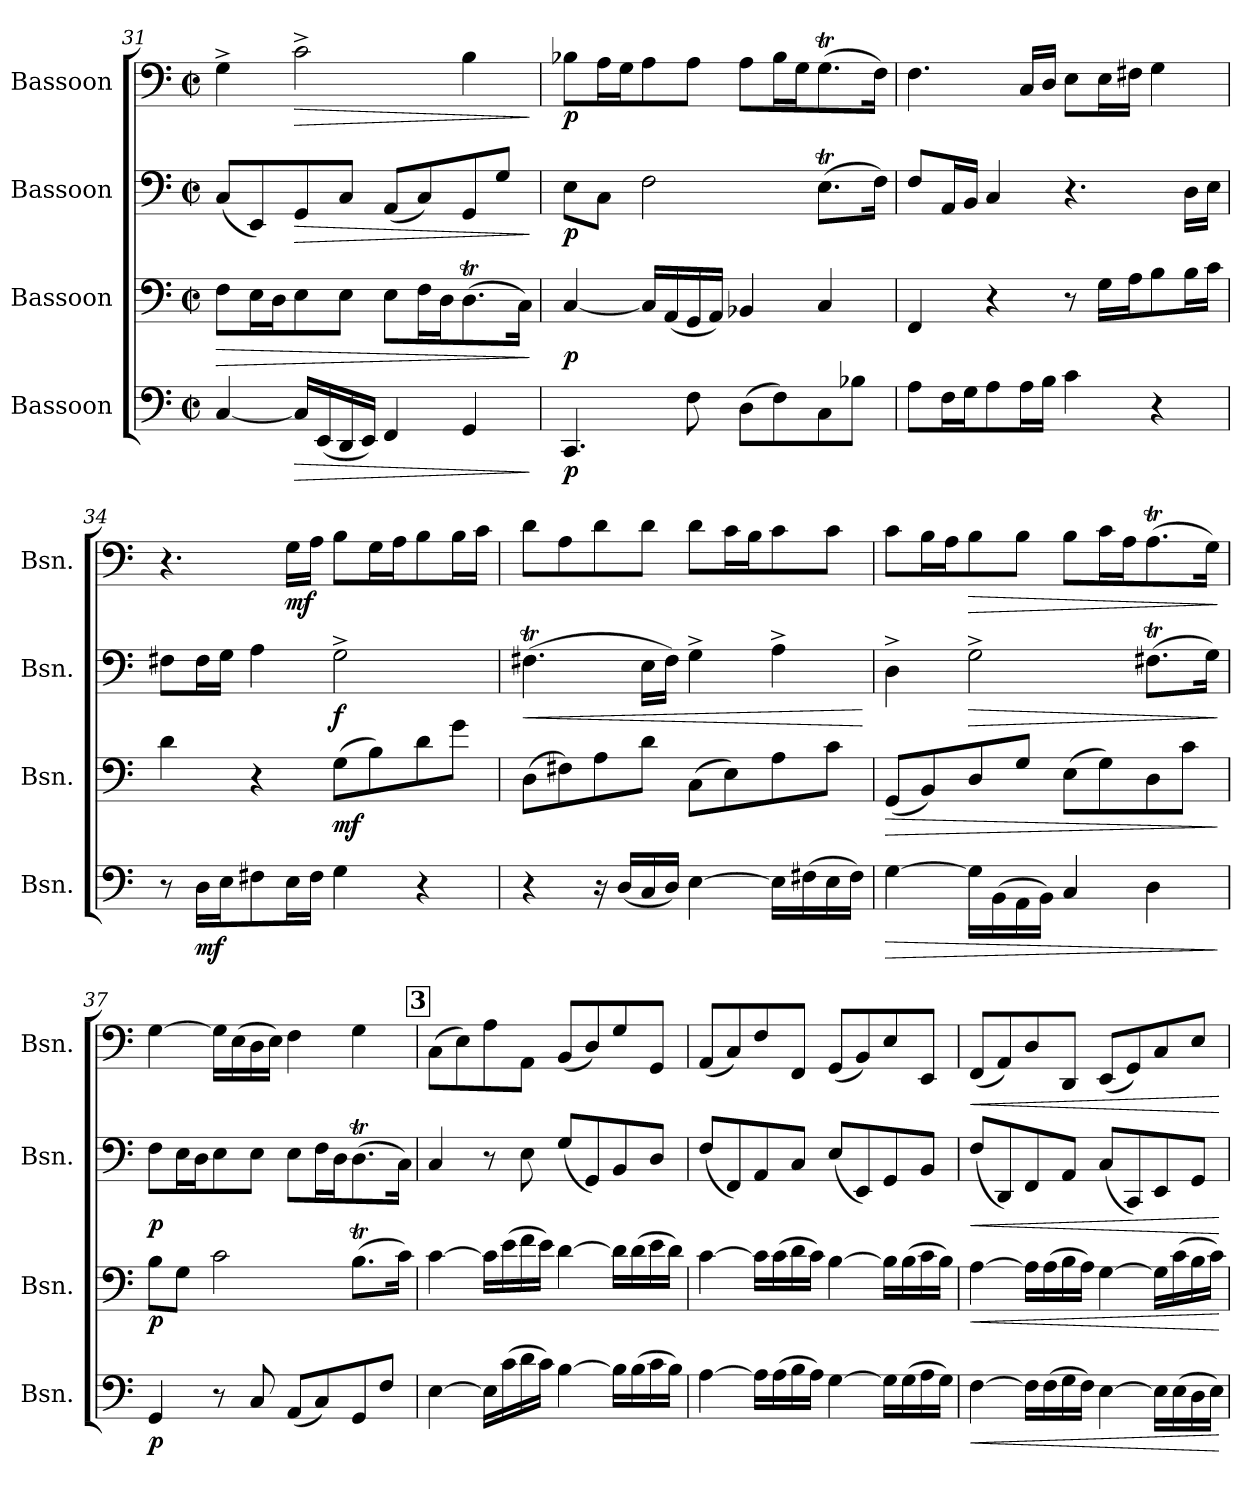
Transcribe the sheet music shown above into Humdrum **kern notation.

**kern	**dynam	**kern	**dynam	**kern	**dynam	**kern	**dynam
*part4	*part4	*part3	*part3	*part2	*part2	*part1	*part1
*staff4	*staff4	*staff3	*staff3	*staff2	*staff2	*staff1	*staff1
*I"Bassoon	*	*I"Bassoon	*	*I"Bassoon	*	*I"Bassoon	*
*I'Bsn.	*	*I'Bsn.	*	*I'Bsn.	*	*I'Bsn.	*
*clefF4	*	*clefF4	*	*clefF4	*	*clefF4	*
*k[]	*	*k[]	*	*k[]	*	*k[]	*
*M2/2	*	*M2/2	*	*M2/2	*	*M2/2	*
*met(c|)	*	*met(c|)	*	*met(c|)	*	*met(c|)	*
=31	=31	=31	=31	=31	=31	=31	=31
!	!	!	!LO:HP:b	!	!	!	!
[4C/	.	8F\L	>	(8C/L	.	4G^\	.
.	.	16E\L	.	8EE/)	.	.	.
.	.	16D\J	.	.	.	.	.
!	!LO:HP:b	!	!	!	!LO:HP:b	!	!LO:HP:b
16C/LL]	>	8E\	.	8GG/	>	2c^\	>
(16EE/	.	.	.	.	.	.	.
16DD/	.	8E\J	.	8C/J	.	.	.
16EE/JJ)	.	.	.	.	.	.	.
4FF/	.	8E\L	.	(8AA/L	.	.	.
.	.	16F\L	.	8C/)	.	.	.
.	.	16D\J	.	.	.	.	.
4GG/	.	(8.DT\	.	8GG/	.	4B\	.
.	.	.	.	8G/J	.	.	.
.	.	16C\Jk)	.	.	.	.	.
.	]	.	]	.	]	.	]
!!LO:LB:g=z
=32	=32	=32	=32	=32	=32	=32	=32
!	!LO:DY:b	!	!LO:DY:b	!	!LO:DY:b	!	!LO:DY:b
4.CC/	p	[4C/	p	8E\L	p	8B-X\L	p
.	.	.	.	8C\J	.	16A\L	.
.	.	.	.	.	.	16G\J	.
.	.	16C/LL]	.	2F\	.	8A\	.
.	.	(16AA/	.	.	.	.	.
8F\	.	16GG/	.	.	.	8A\J	.
.	.	16AA/JJ)	.	.	.	.	.
(8D\L	.	4BB-X/	.	.	.	8A\L	.
8F\)	.	.	.	.	.	16B-\L	.
.	.	.	.	.	.	16G\J	.
8C\	.	4C/	.	(8.Et\L	.	(8.GT\	.
8B-X\J	.	.	.	.	.	.	.
.	.	.	.	16F\Jk)	.	16F\Jk)	.
=33	=33	=33	=33	=33	=33	=33	=33
8A\L	.	4FF/	.	8F/L	.	4.F\	.
16F\L	.	.	.	16AA/L	.	.	.
16G\J	.	.	.	16BB/JJ	.	.	.
8A\	.	4r	.	4C/	.	.	.
16A\L	.	.	.	.	.	16C/LL	.
16B\JJ	.	.	.	.	.	16D/JJ	.
4c\	.	8r	.	4.r	.	8E\L	.
.	.	16G\LL	.	.	.	16E\L	.
.	.	16A\J	.	.	.	16F#X\JJ	.
4r	.	8B\	.	.	.	4G\	.
.	.	16B\L	.	16D\LL	.	.	.
.	.	16c\JJ	.	16E\JJ	.	.	.
=34	=34	=34	=34	=34	=34	=34	=34
8r	.	4d\	.	8F#X\L	.	4.r	.
!	!LO:DY:b	!	!	!	!	!	!
16D\LL	mf	.	.	16F#\L	.	.	.
16E\J	.	.	.	16G\JJ	.	.	.
8F#X\	.	4r	.	4A\	.	.	.
!	!	!	!	!	!	!	!LO:DY:b
16E\L	.	.	.	.	.	16G\LL	mf
16F#\JJ	.	.	.	.	.	16A\JJ	.
!	!	!	!LO:DY:b	!	!LO:DY:b	!	!
4G\	.	(8G\L	mf	2G^\	f	8B\L	.
.	.	8B\)	.	.	.	16G\L	.
.	.	.	.	.	.	16A\J	.
4r	.	8d\	.	.	.	8B\	.
.	.	8g\J	.	.	.	16B\L	.
.	.	.	.	.	.	16c\JJ	.
!!LO:PB:g=z
=35	=35	=35	=35	=35	=35	=35	=35
!	!	!	!	!	!LO:HP:b	!	!
4r	.	(8D\L	.	(4.F#Xt\	<	8d\L	.
.	.	8F#X\)	.	.	.	8A\	.
16r	.	8A\	.	.	.	8d\	.
(16D/LL	.	.	.	.	.	.	.
16C/	.	8d\J	.	16E\LL	.	8d\J	.
16D/JJ)	.	.	.	16F#\JJ)	.	.	.
[4E\	.	(8C\L	.	4G^\	.	8d\L	.
.	.	8E\)	.	.	.	16c\L	.
.	.	.	.	.	.	16B\J	.
16E\LL]	.	8A\	.	4A^\	.	8c\	.
(16F#X\	.	.	.	.	.	.	.
16E\	.	8c\J	.	.	.	8c\J	.
16F#\JJ)	.	.	.	.	.	.	.
.	.	.	.	.	[	.	.
=36	=36	=36	=36	=36	=36	=36	=36
!	!LO:HP:b	!	!LO:HP:b	!	!	!	!
[4G\	>	(8GG/L	>	4D^\	.	8c\L	.
.	.	8BB/)	.	.	.	16B\L	.
.	.	.	.	.	.	16A\J	.
!	!	!	!	!	!LO:HP:b	!	!LO:HP:b
16G\LL]	.	8D/	.	2G^\	>	8B\	>
(16BB\	.	.	.	.	.	.	.
16AA\	.	8G/J	.	.	.	8B\J	.
16BB\JJ)	.	.	.	.	.	.	.
4C/	.	(8E\L	.	.	.	8B\L	.
.	.	8G\)	.	.	.	16c\L	.
.	.	.	.	.	.	16A\J	.
4D\	.	8D\	.	(8.F#Xt\L	.	(8.AT\	.
.	.	8c\J	.	.	.	.	.
.	.	.	.	16G\Jk)	.	16G\Jk)	.
.	]	.	]	.	]	.	]
=37	=37	=37	=37	=37	=37	=37	=37
!	!LO:DY:b	!	!LO:DY:b	!	!LO:DY:b	!	!
4GG/	p	8B\L	p	8F\L	p	[4G\	.
.	.	8G\J	.	16E\L	.	.	.
.	.	.	.	16D\J	.	.	.
8r	.	2c\	.	8E\	.	16G\LL]	.
.	.	.	.	.	.	(16E\	.
8C/	.	.	.	8E\J	.	16D\	.
.	.	.	.	.	.	16E\JJ)	.
(8AA/L	.	.	.	8E\L	.	4F\	.
8C/)	.	.	.	16F\L	.	.	.
.	.	.	.	16D\J	.	.	.
8GG/	.	(8.Bt\L	.	(8.DT\	.	4G\	.
8F/J	.	.	.	.	.	.	.
.	.	16c\Jk)	.	16C\Jk)	.	.	.
!!LO:LB:g=z
!!LO:REH:place=s1:a:B:fs=14:t=3
=38	=38	=38	=38	=38	=38	=38	=38
[4E\	.	[4c\	.	4C/	.	(8C\L	.
.	.	.	.	.	.	8E\)	.
16E\LL]	.	16c\LL]	.	8r	.	8A\	.
(16c\	.	(16e\	.	.	.	.	.
16d\	.	16f\	.	8E\	.	8AA\J	.
16c\JJ)	.	16e\JJ)	.	.	.	.	.
[4B\	.	[4d\	.	(8G/L	.	(8BB/L	.
.	.	.	.	8GG/)	.	8D/)	.
16B\LL]	.	16d\LL]	.	8BB/	.	8G/	.
(16B\	.	(16d\	.	.	.	.	.
16c\	.	16e\	.	8D/J	.	8GG/J	.
16B\JJ)	.	16d\JJ)	.	.	.	.	.
=39	=39	=39	=39	=39	=39	=39	=39
[4A\	.	[4c\	.	(8F/L	.	(8AA/L	.
.	.	.	.	8FF/)	.	8C/)	.
16A\LL]	.	16c\LL]	.	8AA/	.	8F/	.
(16A\	.	(16c\	.	.	.	.	.
16B\	.	16d\	.	8C/J	.	8FF/J	.
16A\JJ)	.	16c\JJ)	.	.	.	.	.
[4G\	.	[4B\	.	(8E/L	.	(8GG/L	.
.	.	.	.	8EE/)	.	8BB/)	.
16G\LL]	.	16B\LL]	.	8GG/	.	8E/	.
(16G\	.	(16B\	.	.	.	.	.
16A\	.	16c\	.	8BB/J	.	8EE/J	.
16G\JJ)	.	16B\JJ)	.	.	.	.	.
=40	=40	=40	=40	=40	=40	=40	=40
!	!LO:HP:b	!	!LO:HP:b	!	!LO:HP:b	!	!LO:HP:b
[4F\	<	[4A\	<	(8F/L	<	(8FF/L	<
.	.	.	.	8DD/)	.	8AA/)	.
16F\LL]	.	16A\LL]	.	8FF/	.	8D/	.
(16F\	.	(16A\	.	.	.	.	.
16G\	.	16B\	.	8AA/J	.	8DD/J	.
16F\JJ)	.	16A\JJ)	.	.	.	.	.
[4E\	.	[4G\	.	(8C/L	.	(8EE/L	.
.	.	.	.	8CC/)	.	8GG/)	.
16E\LL]	.	16G\LL]	.	8EE/	.	8C/	.
(16E\	.	(16c\	.	.	.	.	.
16D\	.	16B\	.	8GG/J	.	8E/J	.
16E\JJ)	.	16c\JJ)	.	.	.	.	.
.	[	.	[	.	[	.	[
=	=	=	=	=	=	=	=
*-	*-	*-	*-	*-	*-	*-	*-
